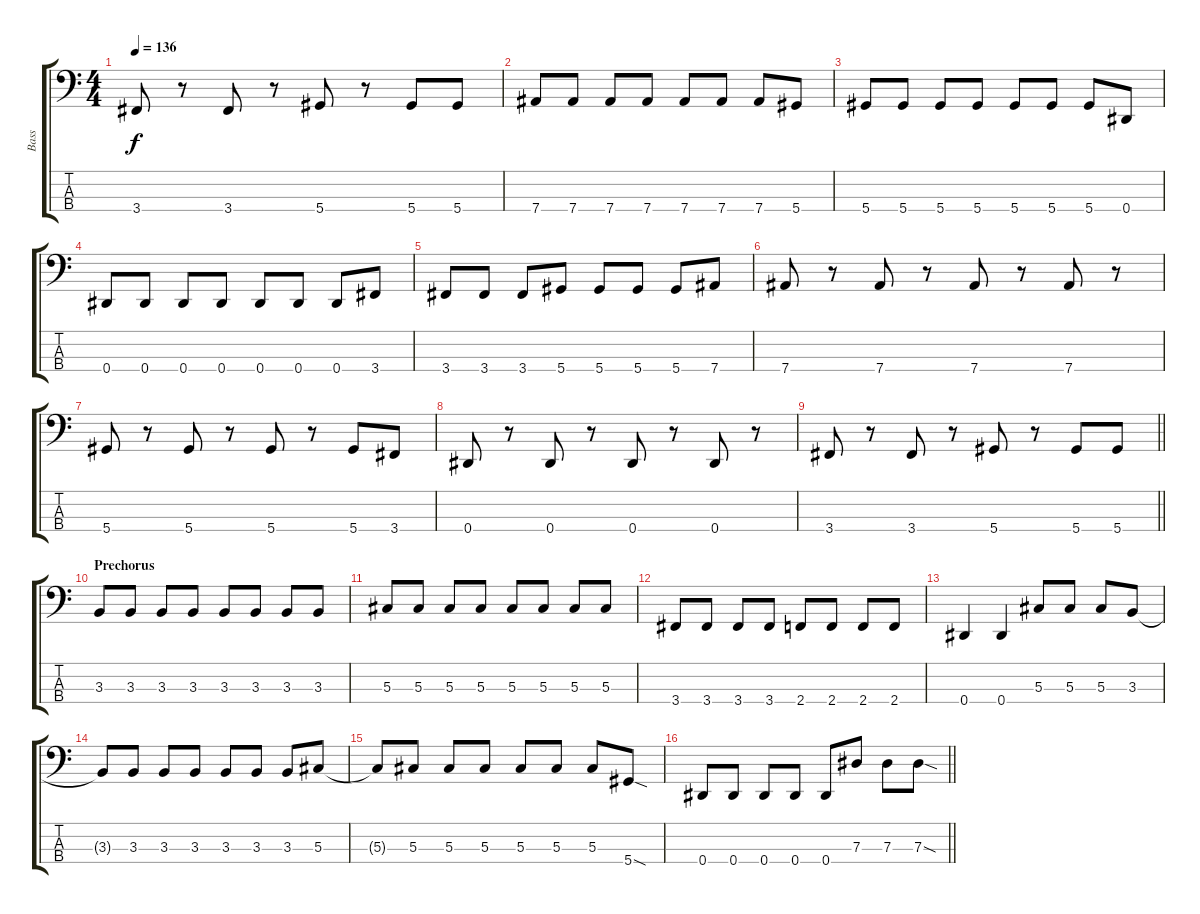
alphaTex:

\track ("Bass" "Bass") {instrument electricbassfinger}
\staff {score tabs}
\tuning (Gb2 Db2 Ab1 Eb1) {hide}
\ts (4 4)
\tempo 136
\clef f4
\ks c
3.4.8{dy f} r.8 3.4.8 r.8 5.4.8 r.8 5.4.8 5.4.8 |
7.4.8 7.4.8 7.4.8 7.4.8 7.4.8 7.4.8 7.4.8 5.4.8 |
5.4.8 5.4.8 5.4.8 5.4.8 5.4.8 5.4.8 5.4.8 0.4.8 |
0.4.8 0.4.8 0.4.8 0.4.8 0.4.8 0.4.8 0.4.8 3.4.8 |
3.4.8 3.4.8 3.4.8 5.4.8 5.4.8 5.4.8 5.4.8 7.4.8 |
7.4.8 r.8 7.4.8 r.8 7.4.8 r.8 7.4.8 r.8 |
5.4.8 r.8 5.4.8 r.8 5.4.8 r.8 5.4.8 3.4.8 |
0.4.8 r.8 0.4.8 r.8 0.4.8 r.8 0.4.8 r.8 |
\barLineRight lightlight
3.4.8 r.8 3.4.8 r.8 5.4.8 r.8 5.4.8 5.4.8 |
\section ("" "Prechorus")
3.3.8 3.3.8 3.3.8 3.3.8 3.3.8 3.3.8 3.3.8 3.3.8 |
5.3.8 5.3.8 5.3.8 5.3.8 5.3.8 5.3.8 5.3.8 5.3.8 |
3.4.8 3.4.8 3.4.8 3.4.8 2.4.8 2.4.8 2.4.8 2.4.8 |
0.4.4 0.4.4 5.3.8 5.3.8 5.3.8 3.3.8 |
3.3{t}.8 3.3.8 3.3.8 3.3.8 3.3.8 3.3.8 3.3.8 5.3.8 |
5.3{t}.8 5.3.8 5.3.8 5.3.8 5.3.8 5.3.8 5.3.8 5.4{sod}.8 |
\barLineRight lightlight
0.4.8 0.4.8 0.4.8 0.4.8 0.4.8 7.3.8 7.3.8 7.3{sod}.8
